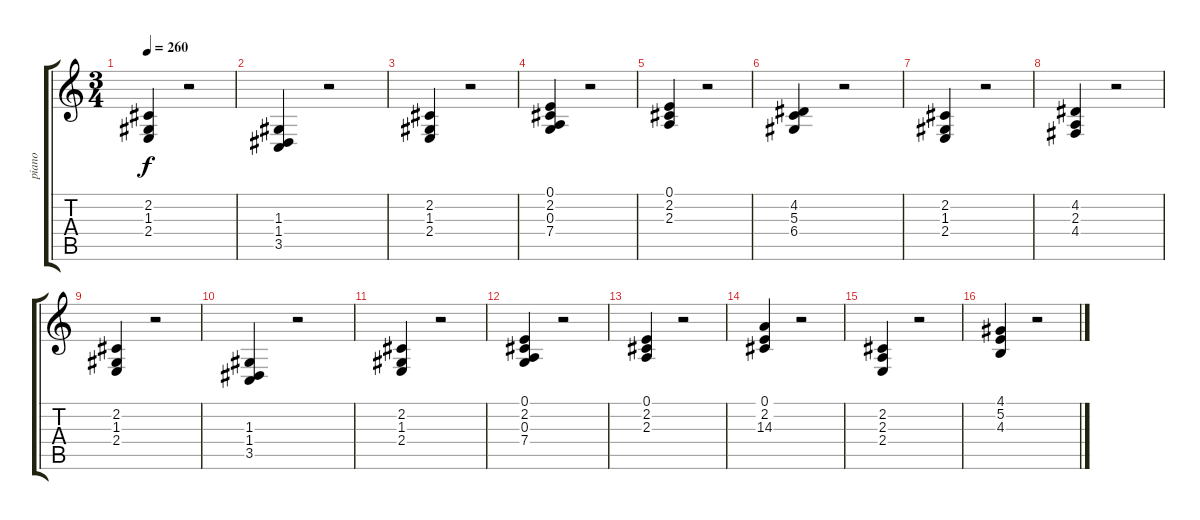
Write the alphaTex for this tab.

\track ("piano" "piano") {instrument electricgrandpiano}
\staff {score tabs}
\tuning (E4 B3 G3 D3 A2 E2) {hide}
\ts (3 4)
\tempo 260
\clef g2
\ks c
(2.2 1.3 2.4).4{dy f} r.2 |
(1.3 1.4 3.5).4 r.2 |
(2.2 1.3 2.4).4 r.2 |
(0.1 2.2 0.3 7.4).4 r.2 |
(0.1 2.2 2.3).4 r.2 |
(4.2 5.3 6.4).4 r.2 |
(2.2 1.3 2.4).4 r.2 |
(4.2 2.3 4.4).4 r.2 |
(2.2 1.3 2.4).4 r.2 |
(1.3 1.4 3.5).4 r.2 |
(2.2 1.3 2.4).4 r.2 |
(0.1 2.2 0.3 7.4).4 r.2 |
(0.1 2.2 2.3).4 r.2 |
(0.1 2.2 14.3).4 r.2 |
(2.2 2.3 2.4).4 r.2 |
(4.1 5.2 4.3).4 r.2
